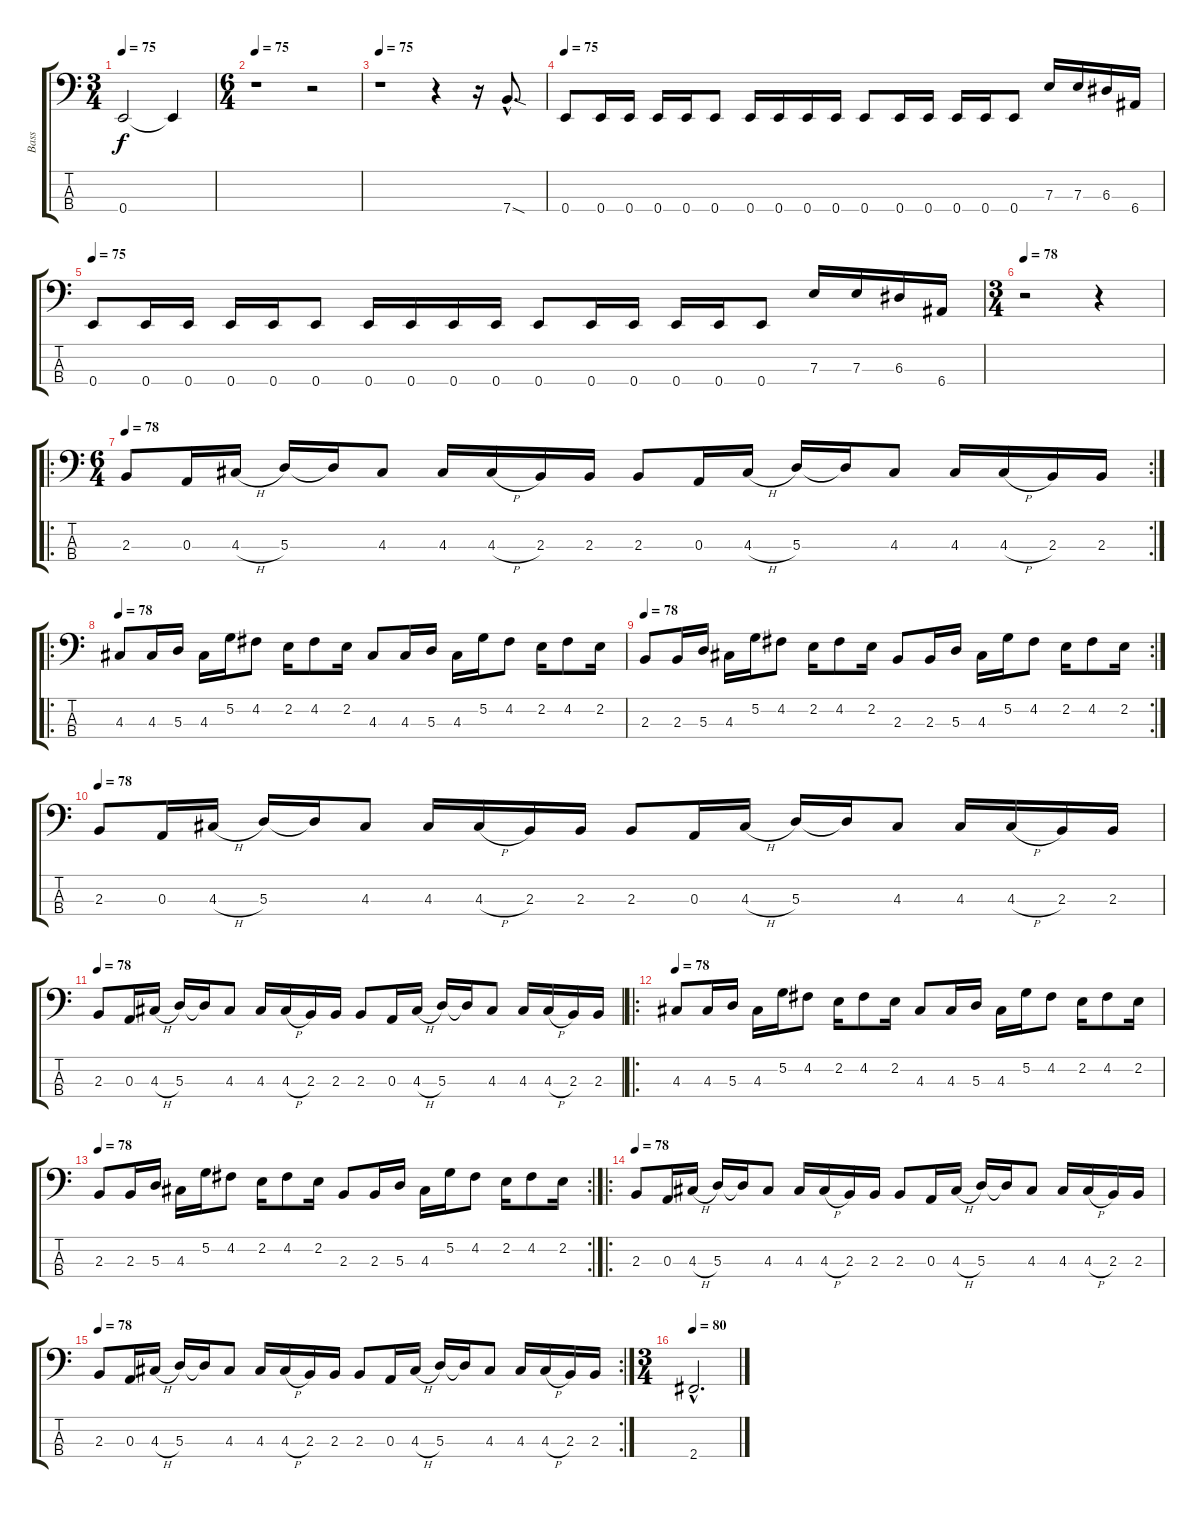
\track ("Bass" "Bass") {instrument electricbassfinger}
\staff {score tabs}
\tuning (G2 D2 A1 E1) {hide}
\ts (3 4)
\tempo 75
\clef f4
\ks c
0.4.2{dy f} 0.4{t}.4 |
\ts (6 4)
\tempo 75
r.1 r.2 |
\tempo 75
r.1 r.4 r.16 7.4{sod hac}.8{d} |
\tempo 75
0.4.8 0.4.16 0.4.16 0.4.16 0.4.16 0.4.8 0.4.16 0.4.16 0.4.16 0.4.16 0.4.8 0.4.16 0.4.16 0.4.16 0.4.16 0.4.8 7.3.16 7.3.16 6.3.16 6.4.16 |
\tempo 75
0.4.8 0.4.16 0.4.16 0.4.16 0.4.16 0.4.8 0.4.16 0.4.16 0.4.16 0.4.16 0.4.8 0.4.16 0.4.16 0.4.16 0.4.16 0.4.8 7.3.16 7.3.16 6.3.16 6.4.16 |
\ts (3 4)
\tempo 78
r.2 r.4 |
\ro
\rc 2
\ts (6 4)
\tempo 78
2.3.8 0.3.16 4.3{h}.16 5.3.16 5.3{t}.16 4.3.8 4.3.16 4.3{h}.16 2.3.16 2.3.16 2.3.8 0.3.16 4.3{h}.16 5.3.16 5.3{t}.16 4.3.8 4.3.16 4.3{h}.16 2.3.16 2.3.16 |
\ro
\tempo 78
4.3.8 4.3.16 5.3.16 4.3.16 5.2.16 4.2.8 2.2.16 4.2.8 2.2.16 4.3.8 4.3.16 5.3.16 4.3.16 5.2.16 4.2.8 2.2.16 4.2.8 2.2.16 |
\rc 2
\tempo 78
2.3.8 2.3.16 5.3.16 4.3.16 5.2.16 4.2.8 2.2.16 4.2.8 2.2.16 2.3.8 2.3.16 5.3.16 4.3.16 5.2.16 4.2.8 2.2.16 4.2.8 2.2.16 |
\tempo 78
2.3.8 0.3.16 4.3{h}.16 5.3.16 5.3{t}.16 4.3.8 4.3.16 4.3{h}.16 2.3.16 2.3.16 2.3.8 0.3.16 4.3{h}.16 5.3.16 5.3{t}.16 4.3.8 4.3.16 4.3{h}.16 2.3.16 2.3.16 |
\tempo 78
2.3.8 0.3.16 4.3{h}.16 5.3.16 5.3{t}.16 4.3.8 4.3.16 4.3{h}.16 2.3.16 2.3.16 2.3.8 0.3.16 4.3{h}.16 5.3.16 5.3{t}.16 4.3.8 4.3.16 4.3{h}.16 2.3.16 2.3.16 |
\ro
\tempo 78
4.3.8 4.3.16 5.3.16 4.3.16 5.2.16 4.2.8 2.2.16 4.2.8 2.2.16 4.3.8 4.3.16 5.3.16 4.3.16 5.2.16 4.2.8 2.2.16 4.2.8 2.2.16 |
\rc 2
\tempo 78
2.3.8 2.3.16 5.3.16 4.3.16 5.2.16 4.2.8 2.2.16 4.2.8 2.2.16 2.3.8 2.3.16 5.3.16 4.3.16 5.2.16 4.2.8 2.2.16 4.2.8 2.2.16 |
\ro
\tempo 78
2.3.8 0.3.16 4.3{h}.16 5.3.16 5.3{t}.16 4.3.8 4.3.16 4.3{h}.16 2.3.16 2.3.16 2.3.8 0.3.16 4.3{h}.16 5.3.16 5.3{t}.16 4.3.8 4.3.16 4.3{h}.16 2.3.16 2.3.16 |
\rc 2
\tempo 78
2.3.8 0.3.16 4.3{h}.16 5.3.16 5.3{t}.16 4.3.8 4.3.16 4.3{h}.16 2.3.16 2.3.16 2.3.8 0.3.16 4.3{h}.16 5.3.16 5.3{t}.16 4.3.8 4.3.16 4.3{h}.16 2.3.16 2.3.16 |
\ts (3 4)
\tempo 80
2.4{hac}.2{d}
